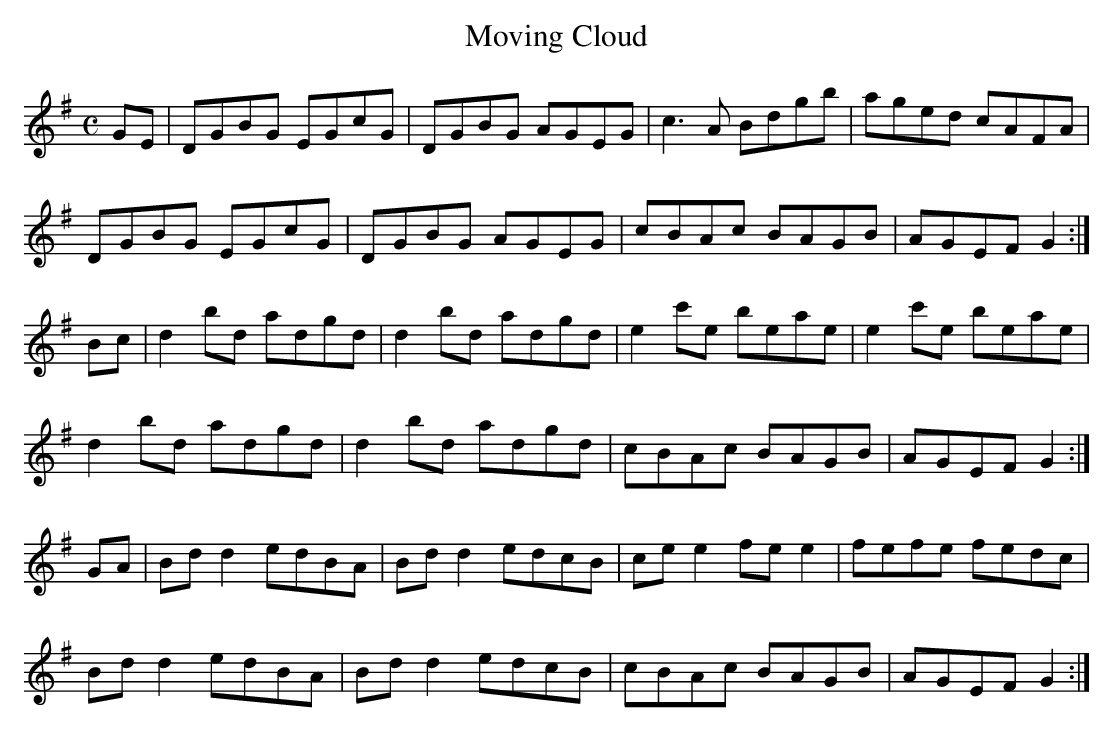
X:1
T:Moving Cloud
M:C
L:1/8
K:G Major
GE|DGBG EGcG|DGBG AGEG|c3A Bdgb|aged cAFA|!
DGBG EGcG|DGBG AGEG|cBAc BAGB|AGEF G2:|!
Bc|d2bd adgd|d2bd adgd|e2c'e beae|e2c'e beae|!
d2bd adgd|d2bd adgd|cBAc BAGB|AGEF G2:|!
GA|Bdd2 edBA|Bdd2 edcB|cee2 fee2|fefe fedc|!
Bdd2 edBA|Bdd2 edcB|cBAc BAGB|AGEF G2:|!
